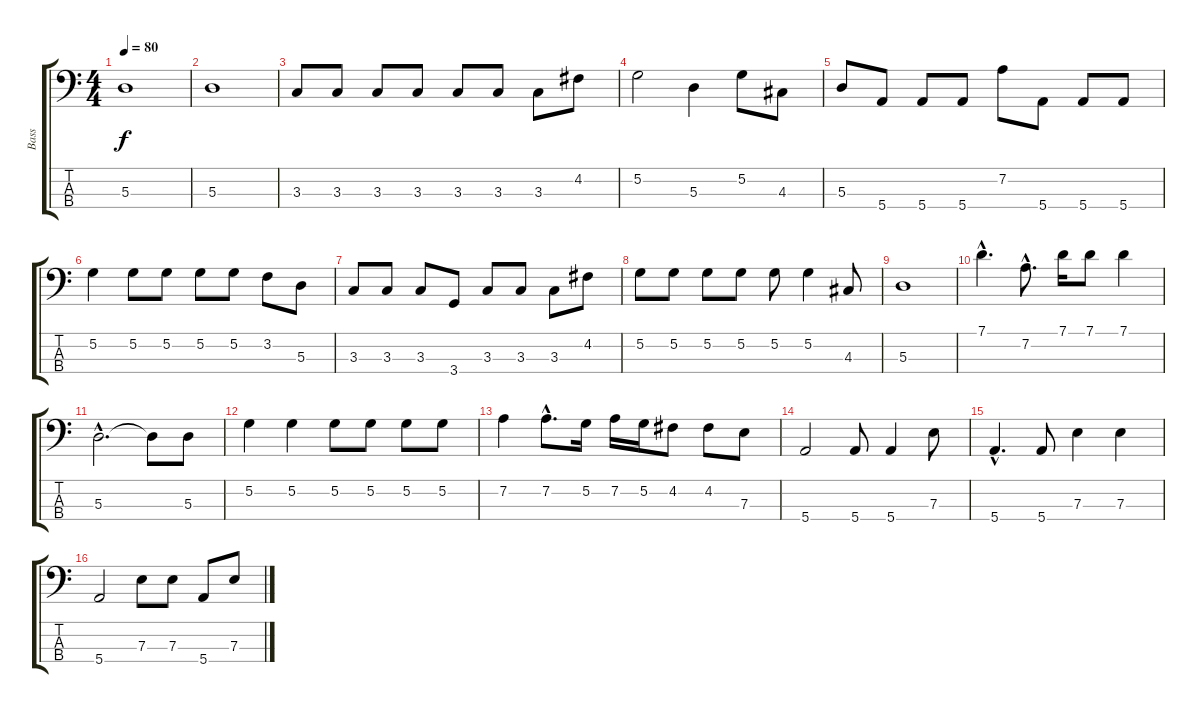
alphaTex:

\track ("Bass" "Bass") {instrument electricbassfinger}
\staff {score tabs}
\tuning (G2 D2 A1 E1) {hide}
\ts (4 4)
\tempo 80
\clef f4
\ks c
5.3.1{dy f} |
5.3.1 |
3.3.8 3.3.8 3.3.8 3.3.8 3.3.8 3.3.8 3.3.8 4.2.8 |
5.2.2 5.3.4 5.2.8 4.3.8 |
5.3.8 5.4.8 5.4.8 5.4.8 7.2.8 5.4.8 5.4.8 5.4.8 |
5.2.4 5.2.8 5.2.8 5.2.8 5.2.8 3.2.8 5.3.8 |
3.3.8 3.3.8 3.3.8 3.4.8 3.3.8 3.3.8 3.3.8 4.2.8 |
5.2.8 5.2.8 5.2.8 5.2.8 5.2.8 5.2.4 4.3.8 |
5.3.1 |
7.1{hac}.4{d} 7.2{hac}.8{d} 7.1.16 7.1.8 7.1.4 |
5.3{hac}.2{d} 5.3{t}.8 5.3.8 |
5.2.4 5.2.4 5.2.8 5.2.8 5.2.8 5.2.8 |
7.2.4 7.2{hac}.8{d} 5.2.16 7.2.16 5.2.16 4.2.8 4.2.8 7.3.8 |
5.4.2 5.4.8 5.4.4 7.3.8 |
5.4{hac}.4{d} 5.4.8 7.3.4 7.3.4 |
5.4.2 7.3.8 7.3.8 5.4.8 7.3.8
